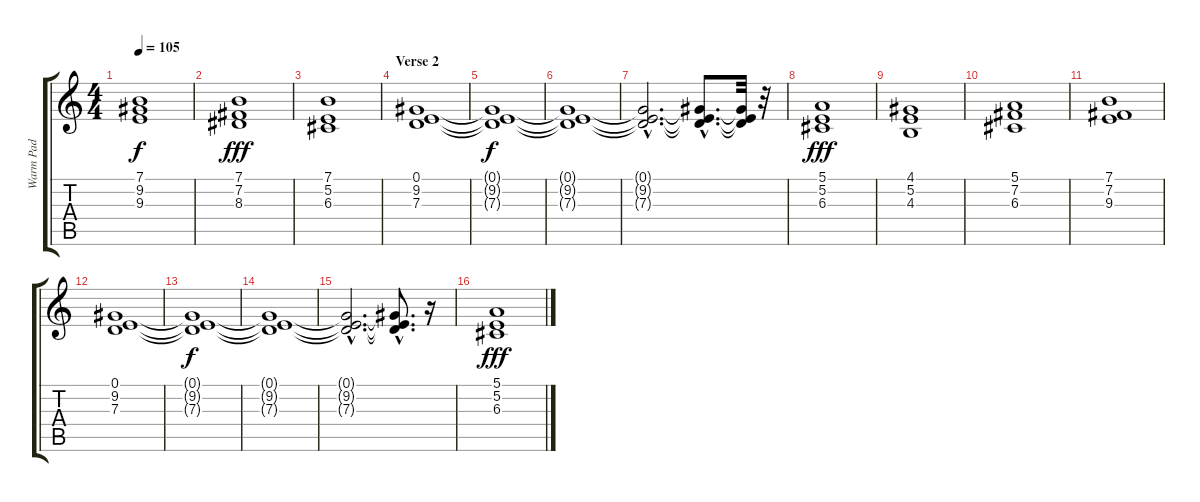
\track ("Warm Pad" "Warm Pad") {instrument pad2warm}
\staff {score tabs}
\tuning (E4 B3 G3 D3 A2 E2) {hide}
\ts (4 4)
\tempo 105
\clef g2
\ks c
(7.1{t} 9.2{t} 9.3{t}).1{dy f} |
(7.1 7.2 8.3).1{dy fff} |
(7.1 5.2 6.3).1 |
\section ("" "Verse 2")
(0.1 9.2 7.3).1 |
(0.1{t} 9.2{t} 7.3{t}).1{dy f} |
(0.1{t} 9.2{t} 7.3{t}).1 |
(0.1{hac t} 9.2{hac t} 7.3{hac t}).2{d} (0.1{hac t} 9.2{hac t} 7.3{hac t}).8{d} (0.1{t} 9.2{t} 7.3{t}).32 r.32 |
(5.1 5.2 6.3).1{dy fff} |
(4.1 5.2 4.3).1 |
(5.1 7.2 6.3).1 |
(7.1 7.2 9.3).1 |
(0.1 9.2 7.3).1 |
(0.1{t} 9.2{t} 7.3{t}).1{dy f} |
(0.1{t} 9.2{t} 7.3{t}).1 |
(0.1{hac t} 9.2{hac t} 7.3{hac t}).2{d} (0.1{hac t} 9.2{hac t} 7.3{hac t}).8{d} r.16 |
(5.1 5.2 6.3).1{dy fff}
